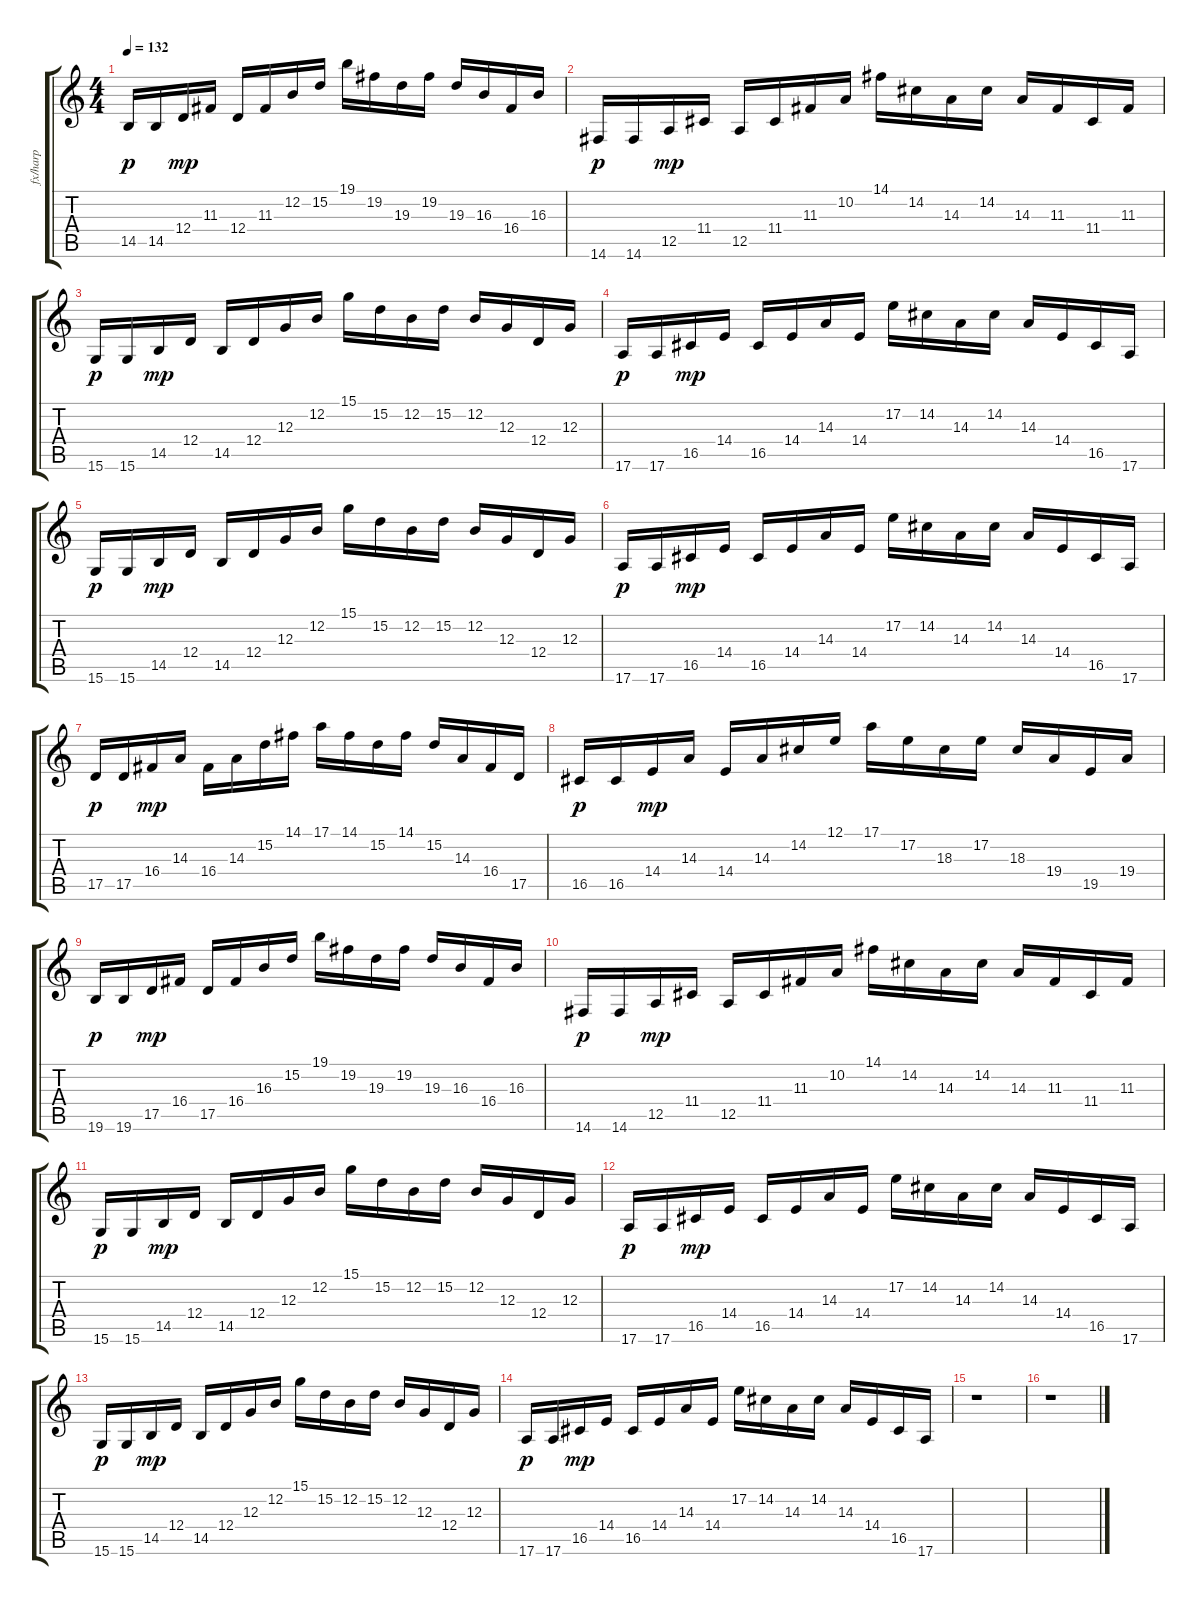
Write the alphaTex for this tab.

\track ("fx/harp" "fx/harp") {instrument marimba}
\staff {score tabs}
\tuning (E4 B3 G3 D3 A2 E2) {hide}
\ts (4 4)
\tempo 132
\clef g2
\ks c
14.5.16{dy p} 14.5.16 12.4.16{dy mp} 11.3.16 12.4.16 11.3.16 12.2.16 15.2.16 19.1.16 19.2.16 19.3.16 19.2.16 19.3.16 16.3.16 16.4.16 16.3.16 |
14.6.16{dy p} 14.6.16 12.5.16{dy mp} 11.4.16 12.5.16 11.4.16 11.3.16 10.2.16 14.1.16 14.2.16 14.3.16 14.2.16 14.3.16 11.3.16 11.4.16 11.3.16 |
15.6.16{dy p} 15.6.16 14.5.16{dy mp} 12.4.16 14.5.16 12.4.16 12.3.16 12.2.16 15.1.16 15.2.16 12.2.16 15.2.16 12.2.16 12.3.16 12.4.16 12.3.16 |
17.6.16{dy p} 17.6.16 16.5.16{dy mp} 14.4.16 16.5.16 14.4.16 14.3.16 14.4.16 17.2.16 14.2.16 14.3.16 14.2.16 14.3.16 14.4.16 16.5.16 17.6.16 |
15.6.16{dy p} 15.6.16 14.5.16{dy mp} 12.4.16 14.5.16 12.4.16 12.3.16 12.2.16 15.1.16 15.2.16 12.2.16 15.2.16 12.2.16 12.3.16 12.4.16 12.3.16 |
17.6.16{dy p} 17.6.16 16.5.16{dy mp} 14.4.16 16.5.16 14.4.16 14.3.16 14.4.16 17.2.16 14.2.16 14.3.16 14.2.16 14.3.16 14.4.16 16.5.16 17.6.16 |
17.5.16{dy p} 17.5.16 16.4.16{dy mp} 14.3.16 16.4.16 14.3.16 15.2.16 14.1.16 17.1.16 14.1.16 15.2.16 14.1.16 15.2.16 14.3.16 16.4.16 17.5.16 |
16.5.16{dy p} 16.5.16 14.4.16{dy mp} 14.3.16 14.4.16 14.3.16 14.2.16 12.1.16 17.1.16 17.2.16 18.3.16 17.2.16 18.3.16 19.4.16 19.5.16 19.4.16 |
19.6.16{dy p} 19.6.16 17.5.16{dy mp} 16.4.16 17.5.16 16.4.16 16.3.16 15.2.16 19.1.16 19.2.16 19.3.16 19.2.16 19.3.16 16.3.16 16.4.16 16.3.16 |
14.6.16{dy p} 14.6.16 12.5.16{dy mp} 11.4.16 12.5.16 11.4.16 11.3.16 10.2.16 14.1.16 14.2.16 14.3.16 14.2.16 14.3.16 11.3.16 11.4.16 11.3.16 |
15.6.16{dy p} 15.6.16 14.5.16{dy mp} 12.4.16 14.5.16 12.4.16 12.3.16 12.2.16 15.1.16 15.2.16 12.2.16 15.2.16 12.2.16 12.3.16 12.4.16 12.3.16 |
17.6.16{dy p} 17.6.16 16.5.16{dy mp} 14.4.16 16.5.16 14.4.16 14.3.16 14.4.16 17.2.16 14.2.16 14.3.16 14.2.16 14.3.16 14.4.16 16.5.16 17.6.16 |
15.6.16{dy p} 15.6.16 14.5.16{dy mp} 12.4.16 14.5.16 12.4.16 12.3.16 12.2.16 15.1.16 15.2.16 12.2.16 15.2.16 12.2.16 12.3.16 12.4.16 12.3.16 |
17.6.16{dy p} 17.6.16 16.5.16{dy mp} 14.4.16 16.5.16 14.4.16 14.3.16 14.4.16 17.2.16 14.2.16 14.3.16 14.2.16 14.3.16 14.4.16 16.5.16 17.6.16 |
r.1 |
r.1
